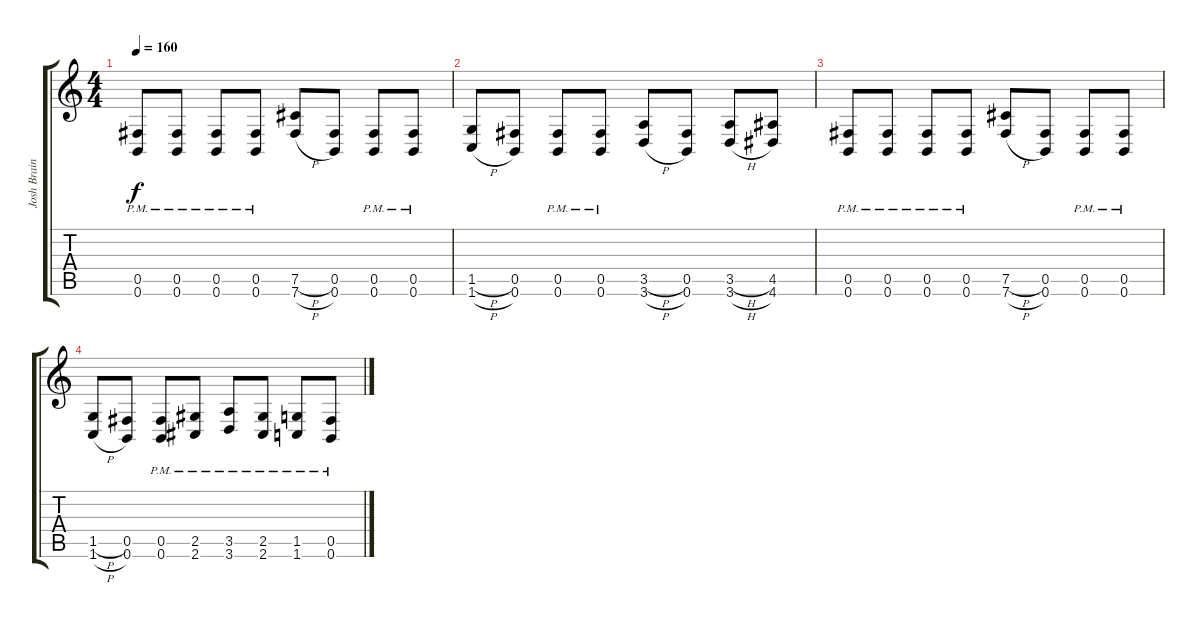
\track ("Josh Brainard" "Josh Brain") {instrument distortionguitar}
\staff {score tabs}
\tuning (Db4 Ab3 E3 B2 Gb2 B1) {hide}
\ts (4 4)
\tempo 160
\clef g2
\ks c
(0.5{pm} 0.6{pm}).8{dy f} (0.5{pm} 0.6{pm}).8 (0.5{pm} 0.6{pm}).8 (0.5{pm} 0.6{pm}).8 (7.5{h} 7.6{h}).8 (0.5 0.6).8 (0.5{pm} 0.6{pm}).8 (0.5{pm} 0.6{pm}).8 |
(1.5{h} 1.6{h}).8 (0.5 0.6).8 (0.5{pm} 0.6{pm}).8 (0.5{pm} 0.6{pm}).8 (3.5{h} 3.6{h}).8 (0.5 0.6).8 (3.5{h} 3.6{h}).8 (4.5 4.6).8 |
(0.5{pm} 0.6{pm}).8 (0.5{pm} 0.6{pm}).8 (0.5{pm} 0.6{pm}).8 (0.5{pm} 0.6{pm}).8 (7.5{h} 7.6{h}).8 (0.5 0.6).8 (0.5{pm} 0.6{pm}).8 (0.5{pm} 0.6{pm}).8 |
(1.5{h} 1.6{h}).8 (0.5 0.6).8 (0.5{pm} 0.6{pm}).8 (2.5{pm} 2.6{pm}).8 (3.5{pm} 3.6{pm}).8 (2.5{pm} 2.6{pm}).8 (1.5{pm} 1.6{pm}).8 (0.5{pm} 0.6{pm}).8
